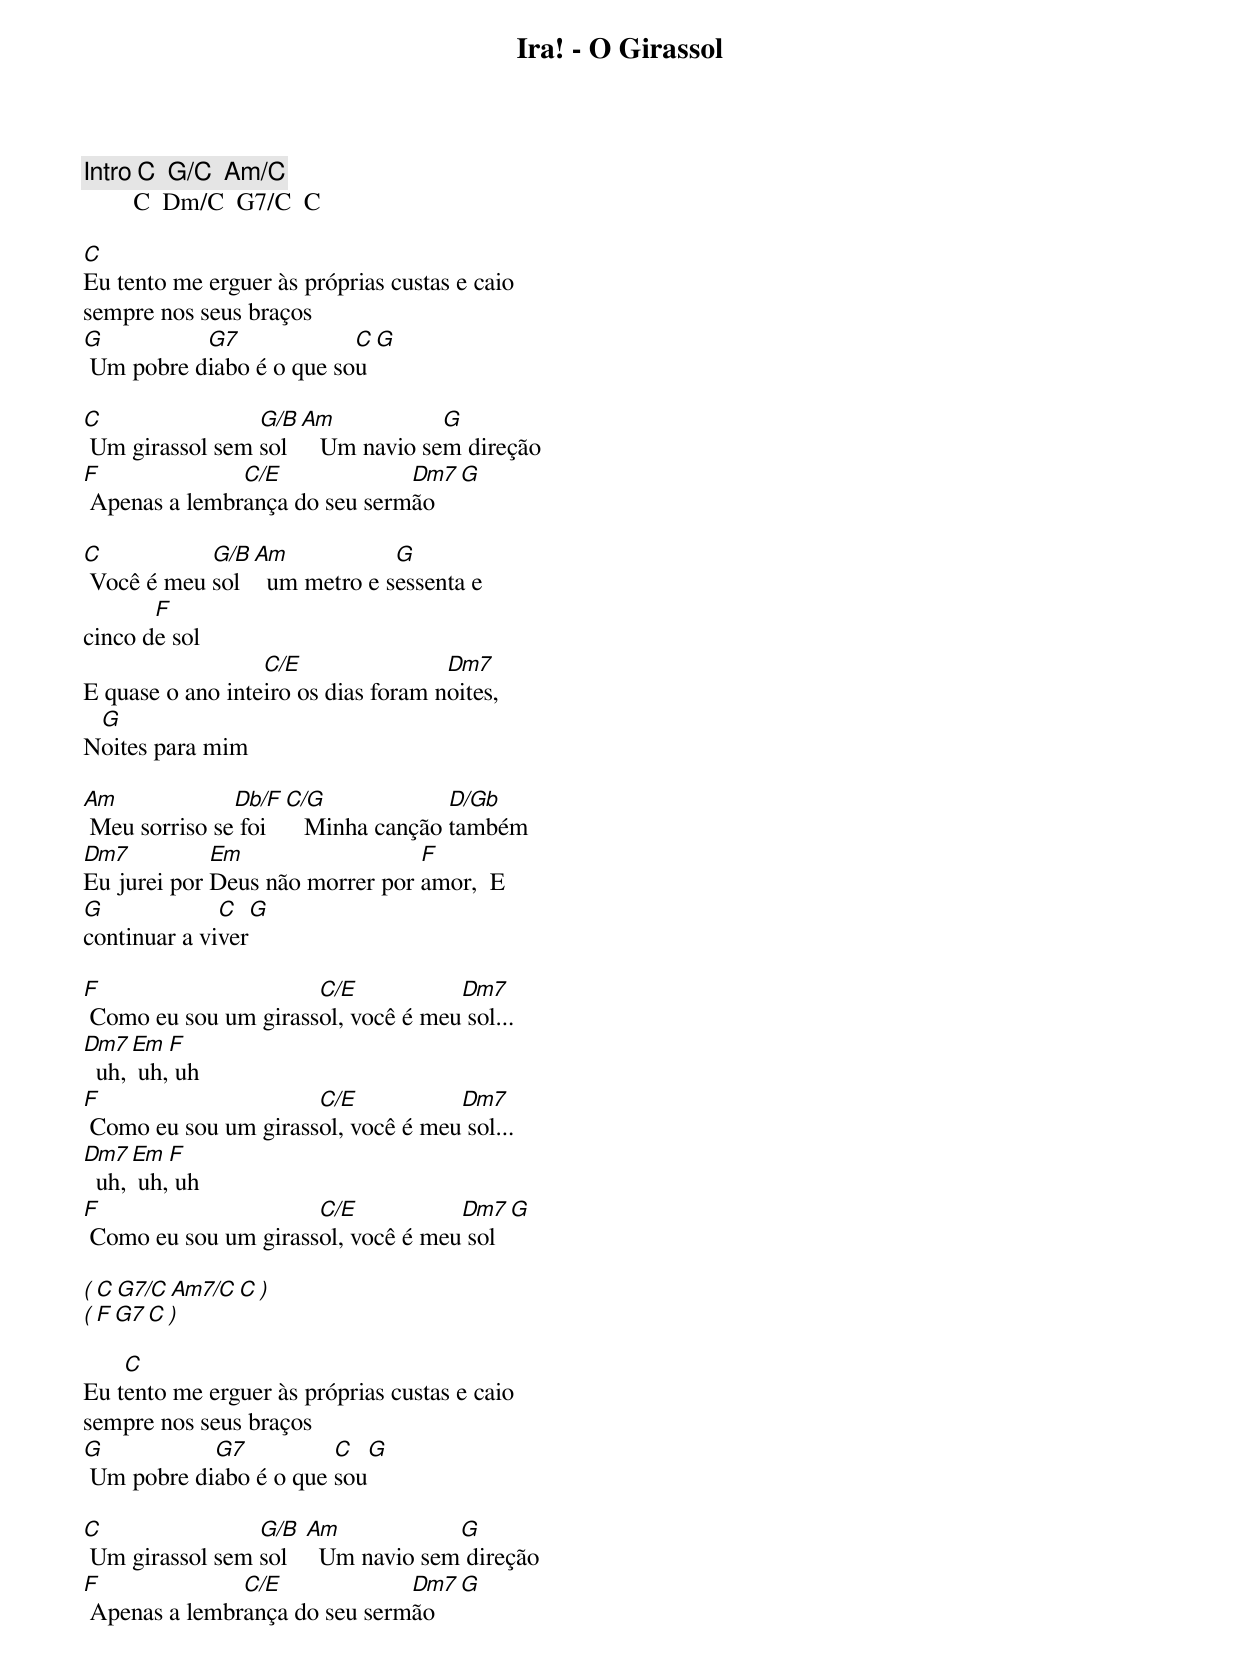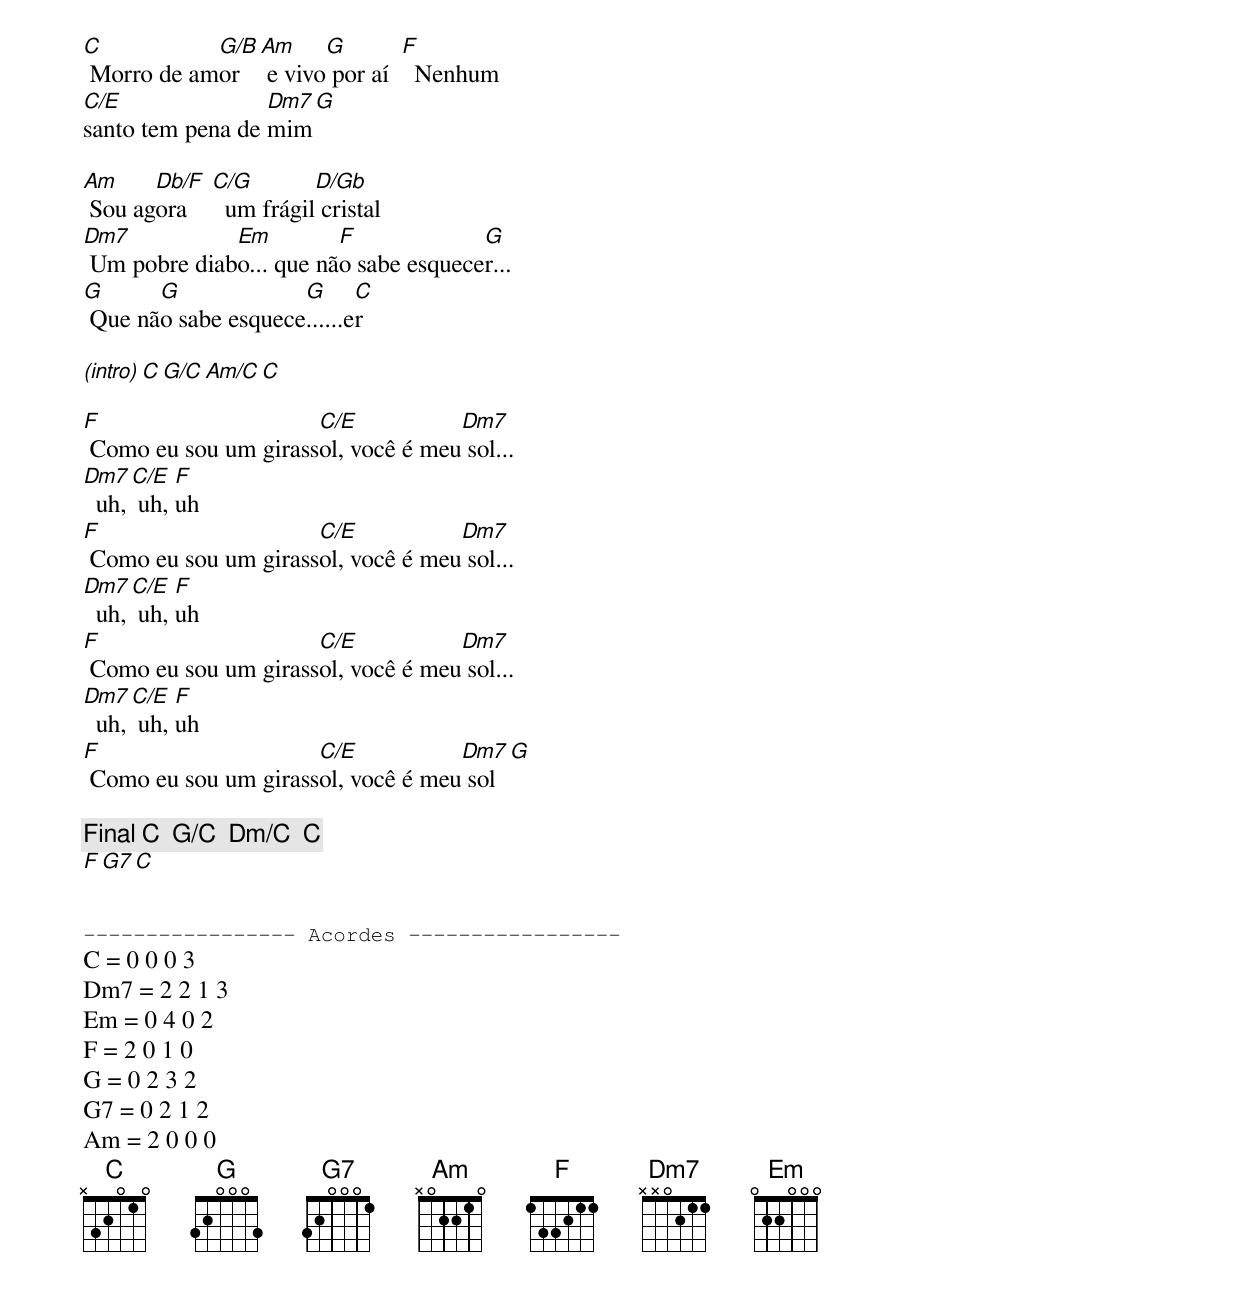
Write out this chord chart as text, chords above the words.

Ira! - O Girassol

[Intro] C  G/C  Am/C
        C  Dm/C  G7/C  C

C
Eu tento me erguer às próprias custas e caio
sempre nos seus braços
G          G7             C    G
 Um pobre diabo é o que sou

C                G/B  Am            G
 Um girassol sem sol     Um navio sem direção
F              C/E             Dm7  G
 Apenas a lembrança do seu sermão

C           G/B  Am            G
 Você é meu sol    um metro e sessenta e
       F
cinco de sol
                  C/E                Dm7
E quase o ano inteiro os dias foram noites,
 G
Noites para mim

Am             Db/F   C/G             D/Gb
 Meu sorriso se foi      Minha canção também
Dm7          Em                  F
Eu jurei por Deus não morrer por amor,  E
G             C     G
continuar a viver

F                     C/E           Dm7
 Como eu sou um girassol, você é meu sol...
Dm7  Em  F
  uh, uh, uh
F                     C/E           Dm7
 Como eu sou um girassol, você é meu sol...
Dm7  Em  F
  uh, uh, uh
F                     C/E           Dm7  G
 Como eu sou um girassol, você é meu sol

( C  G7/C  Am7/C  C )
( F  G7  C )

    C
Eu tento me erguer às próprias custas e caio
sempre nos seus braços
G           G7          C    G
 Um pobre diabo é o que sou

C                G/B   Am            G
 Um girassol sem sol     Um navio sem direção
F              C/E             Dm7  G
 Apenas a lembrança do seu sermão

C           G/B  Am     G        F
 Morro de amor    e vivo por aí    Nenhum
C/E               Dm7   G
santo tem pena de mim

Am     Db/F   C/G        D/Gb
 Sou agora      um frágil cristal
Dm7           Em         F             G
 Um pobre diabo... que não sabe esquecer...
G      G             G      C
 Que não sabe esquece......er

(intro) C  G/C  Am/C  C

F                     C/E           Dm7
 Como eu sou um girassol, você é meu sol...
Dm7  C/E  F
  uh, uh, uh
F                     C/E           Dm7
 Como eu sou um girassol, você é meu sol...
Dm7  C/E  F
  uh, uh, uh
F                     C/E           Dm7
 Como eu sou um girassol, você é meu sol...
Dm7  C/E  F
  uh, uh, uh
F                     C/E           Dm7  G
 Como eu sou um girassol, você é meu sol

[Final] C  G/C  Dm/C  C
        F  G7  C


----------------- Acordes -----------------
C = 0 0 0 3
Dm7 = 2 2 1 3
Em = 0 4 0 2
F = 2 0 1 0
G = 0 2 3 2
G7 = 0 2 1 2
Am = 2 0 0 0
